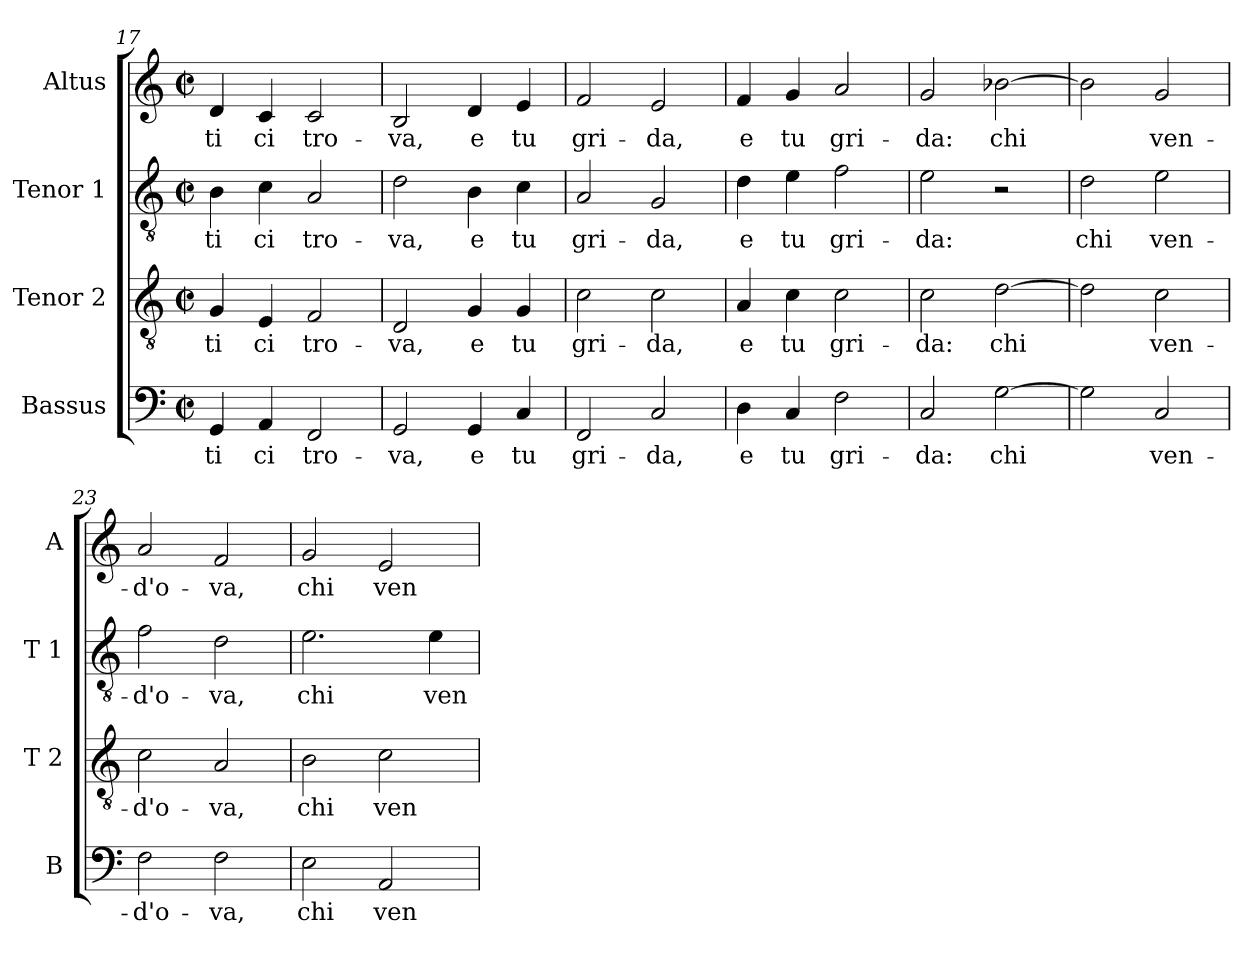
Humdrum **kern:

**kern	**text	**kern	**text	**kern	**text	**kern	**text
*part4	*part4	*part3	*part3	*part2	*part2	*part1	*part1
*staff4	*staff4	*staff3	*staff3	*staff2	*staff2	*staff1	*staff1
*I"Bassus	*	*I"Tenor 2	*	*I"Tenor 1	*	*I"Altus	*
*I'B	*	*I'T 2	*	*I'T 1	*	*I'A	*
*clefF4	*	*clefGv2	*	*clefGv2	*	*clefG2	*
*k[]	*	*k[]	*	*k[]	*	*k[]	*
*C:	*	*C:	*	*C:	*	*C:	*
*M2/2	*	*M2/2	*	*M2/2	*	*M2/2	*
*met(c|)	*	*met(c|)	*	*met(c|)	*	*met(c|)	*
=17	=17	=17	=17	=17	=17	=17	=17
!	!LO:LY:b	!	!LO:LY:b	!	!LO:LY:b	!	!LO:LY:b
4GG/	ti	4G/	ti	4B\	ti	4d/	ti
!	!LO:LY:b	!	!LO:LY:b	!	!LO:LY:b	!	!LO:LY:b
4AA/	ci	4E/	ci	4c\	ci	4c/	ci
!	!LO:LY:b	!	!LO:LY:b	!	!LO:LY:b	!	!LO:LY:b
2FF/	tro-	2F/	tro-	2A/	tro-	2c/	tro-
=18	=18	=18	=18	=18	=18	=18	=18
!	!LO:LY:b	!	!LO:LY:b	!	!LO:LY:b	!	!LO:LY:b
2GG/	-va,	2D/	-va,	2d\	-va,	2B/	-va,
!	!LO:LY:b	!	!LO:LY:b	!	!LO:LY:b	!	!LO:LY:b
4GG/	e	4G/	e	4B\	e	4d/	e
!	!LO:LY:b	!	!LO:LY:b	!	!LO:LY:b	!	!LO:LY:b
4C/	tu	4G/	tu	4c\	tu	4e/	tu
=19	=19	=19	=19	=19	=19	=19	=19
!	!LO:LY:b	!	!LO:LY:b	!	!LO:LY:b	!	!LO:LY:b
2FF/	gri-	2c\	gri-	2A/	gri-	2f/	gri-
!	!LO:LY:b	!	!LO:LY:b	!	!LO:LY:b	!	!LO:LY:b
2C/	-da,	2c\	-da,	2G/	-da,	2e/	-da,
!!LO:PB:g=z
=20	=20	=20	=20	=20	=20	=20	=20
!	!LO:LY:b	!	!LO:LY:b	!	!LO:LY:b	!	!LO:LY:b
4D\	e	4A/	e	4d\	e	4f/	e
!	!LO:LY:b	!	!LO:LY:b	!	!LO:LY:b	!	!LO:LY:b
4C/	tu	4c\	tu	4e\	tu	4g/	tu
!	!LO:LY:b	!	!LO:LY:b	!	!LO:LY:b	!	!LO:LY:b
2F\	gri-	2c\	gri-	2f\	gri-	2a/	gri-
=21	=21	=21	=21	=21	=21	=21	=21
!	!LO:LY:b	!	!LO:LY:b	!	!LO:LY:b	!	!LO:LY:b
2C/	-da:	2c\	-da:	2e\	-da:	2g/	-da:
!	!LO:LY:b	!	!LO:LY:b	!	!	!	!LO:LY:b
[2G\	chi	[2d\	chi	2r	.	[2b-X\	chi
=22	=22	=22	=22	=22	=22	=22	=22
!	!	!	!	!	!LO:LY:b	!	!
2G\]	.	2d\]	.	2d\	chi	2b-\]	.
!	!LO:LY:b	!	!LO:LY:b	!	!LO:LY:b	!	!LO:LY:b
2C/	ven-	2c\	ven-	2e\	ven-	2g/	ven-
=23	=23	=23	=23	=23	=23	=23	=23
!	!LO:LY:b	!	!LO:LY:b	!	!LO:LY:b	!	!LO:LY:b
2F\	-d'o-	2c\	-d'o-	2f\	-d'o-	2a/	-d'o-
!	!LO:LY:b	!	!LO:LY:b	!	!LO:LY:b	!	!LO:LY:b
2F\	-va,	2A/	-va,	2d\	-va,	2f/	-va,
=24	=24	=24	=24	=24	=24	=24	=24
!	!LO:LY:b	!	!LO:LY:b	!	!LO:LY:b	!	!LO:LY:b
2E\	chi	2B\	chi	2.e\	chi	2g/	chi
!	!LO:LY:b	!	!LO:LY:b	!	!	!	!LO:LY:b
2AA/	ven-	2c\	ven-	.	.	2e/	ven-
!	!	!	!	!	!LO:LY:b	!	!
.	.	.	.	4e\	ven-	.	.
=	=	=	=	=	=	=	=
*-	*-	*-	*-	*-	*-	*-	*-
